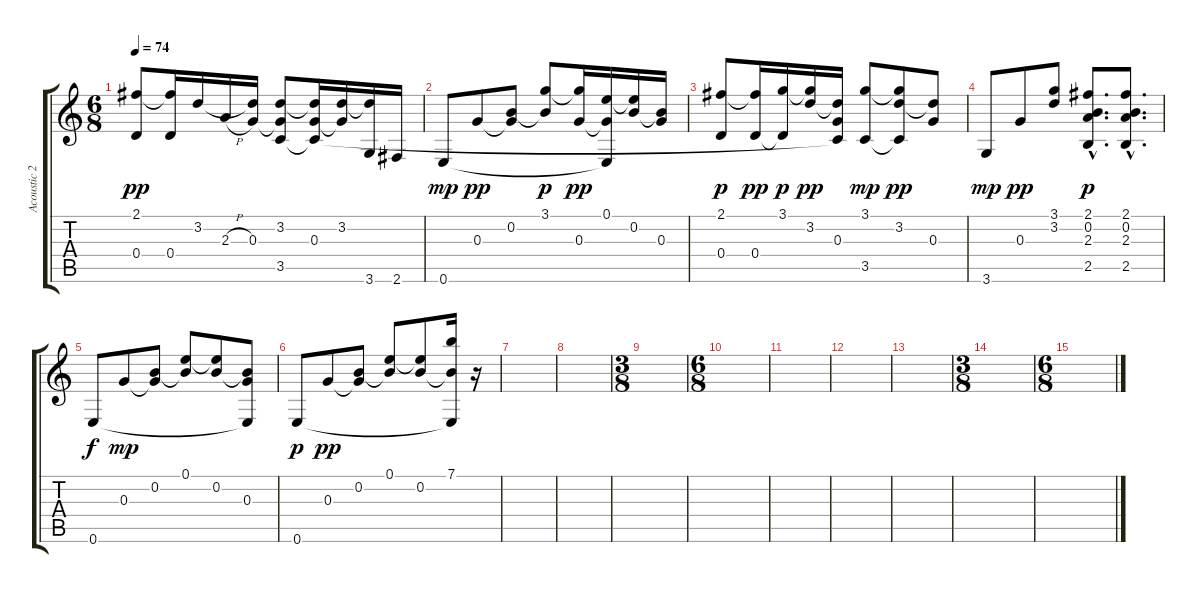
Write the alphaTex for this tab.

\track ("Acoustic 2" "Acoustic 2") {instrument acousticguitarnylon}
\staff {score tabs}
\tuning (E4 B3 G3 D3 A2 E2) {hide}
\ts (6 8)
\tempo 74
\clef g2
\ks c
(2.1 0.4).8{dy pp} (2.1{t} 0.4).16 3.2.16 2.3{h}.16 (3.2{t} 0.3).16 (3.2 0.3{t} 3.5).8 (3.2{t} 0.3 3.5{t}).16 (3.2 0.3{t}).16 (3.2{t} 3.6).16 2.6.16 |
0.6.8{dy mp} 0.3.8{dy pp} (0.2 0.3{t}).8 (3.1 0.2{t}).8{dy p} (3.1{t} 0.3).16{dy pp} (0.1 0.3{t} 0.6{t}).16 (0.1{t} 0.2).16 (0.2{t} 0.3).16 |
(2.1 0.4).8{dy p} (2.1{t} 0.4).16{dy pp} (3.1 0.4{t}).16{dy p} (3.1{t} 3.2).16{dy pp} (3.2{t} 0.3 3.5{t}).16 (3.1 3.5).8{dy mp} (3.1{t} 3.2 3.5{t}).8{dy pp} (3.2{t} 0.3).8 |
3.6.8{dy mp} 0.3.8{dy pp} (3.1 3.2).8 (2.1{hac} 0.2{hac} 2.3{hac} 2.5{hac}).8{d dy p} (2.1{hac} 0.2{hac} 2.3{hac} 2.5{hac}).8{d} |
0.6.8{dy f} 0.3.8{dy mp} (0.2 0.3{t}).8 (0.1 0.2{t}).8 (0.1{t} 0.2).8 (0.2{t} 0.3 0.6{t}).8 |
0.6.8{dy p} 0.3.8{dy pp} (0.2 0.3{t}).8 (0.1 0.2{t}).8 (0.1{t} 0.2).8 (7.1 0.2{t} 0.6{t}).16 r.16 |
|
|
\ts (3 8)
|
\ts (6 8)
|
|
|
|
\ts (3 8)
|
\ts (6 8)
